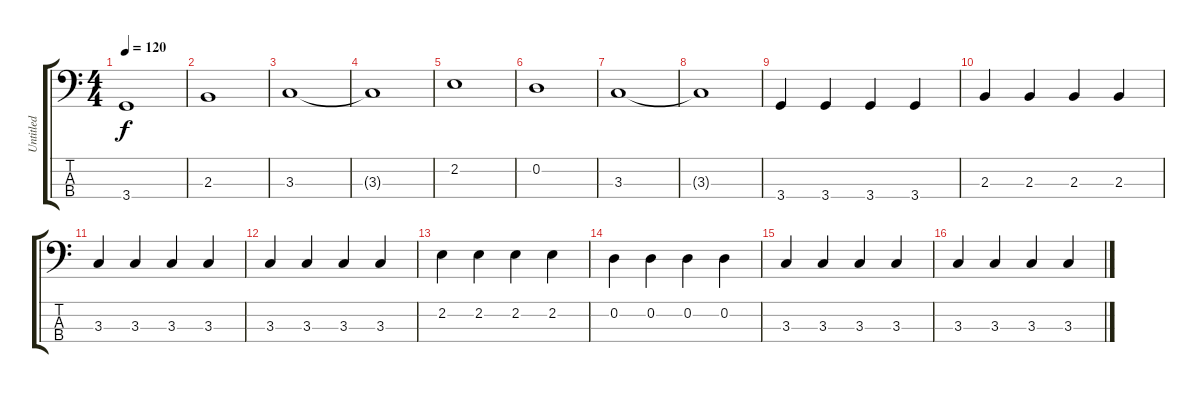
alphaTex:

\track ("Untitled" "Untitled") {instrument electricbassfinger}
\staff {score tabs}
\tuning (G2 D2 A1 E1) {hide}
\ts (4 4)
\tempo 120
\clef f4
\ks c
3.4.1{dy f} |
2.3.1 |
3.3.1 |
3.3{t}.1 |
2.2.1 |
0.2.1 |
3.3.1 |
3.3{t}.1 |
3.4.4 3.4.4 3.4.4 3.4.4 |
2.3.4 2.3.4 2.3.4 2.3.4 |
3.3.4 3.3.4 3.3.4 3.3.4 |
3.3.4 3.3.4 3.3.4 3.3.4 |
2.2.4 2.2.4 2.2.4 2.2.4 |
0.2.4 0.2.4 0.2.4 0.2.4 |
3.3.4 3.3.4 3.3.4 3.3.4 |
3.3.4 3.3.4 3.3.4 3.3.4
